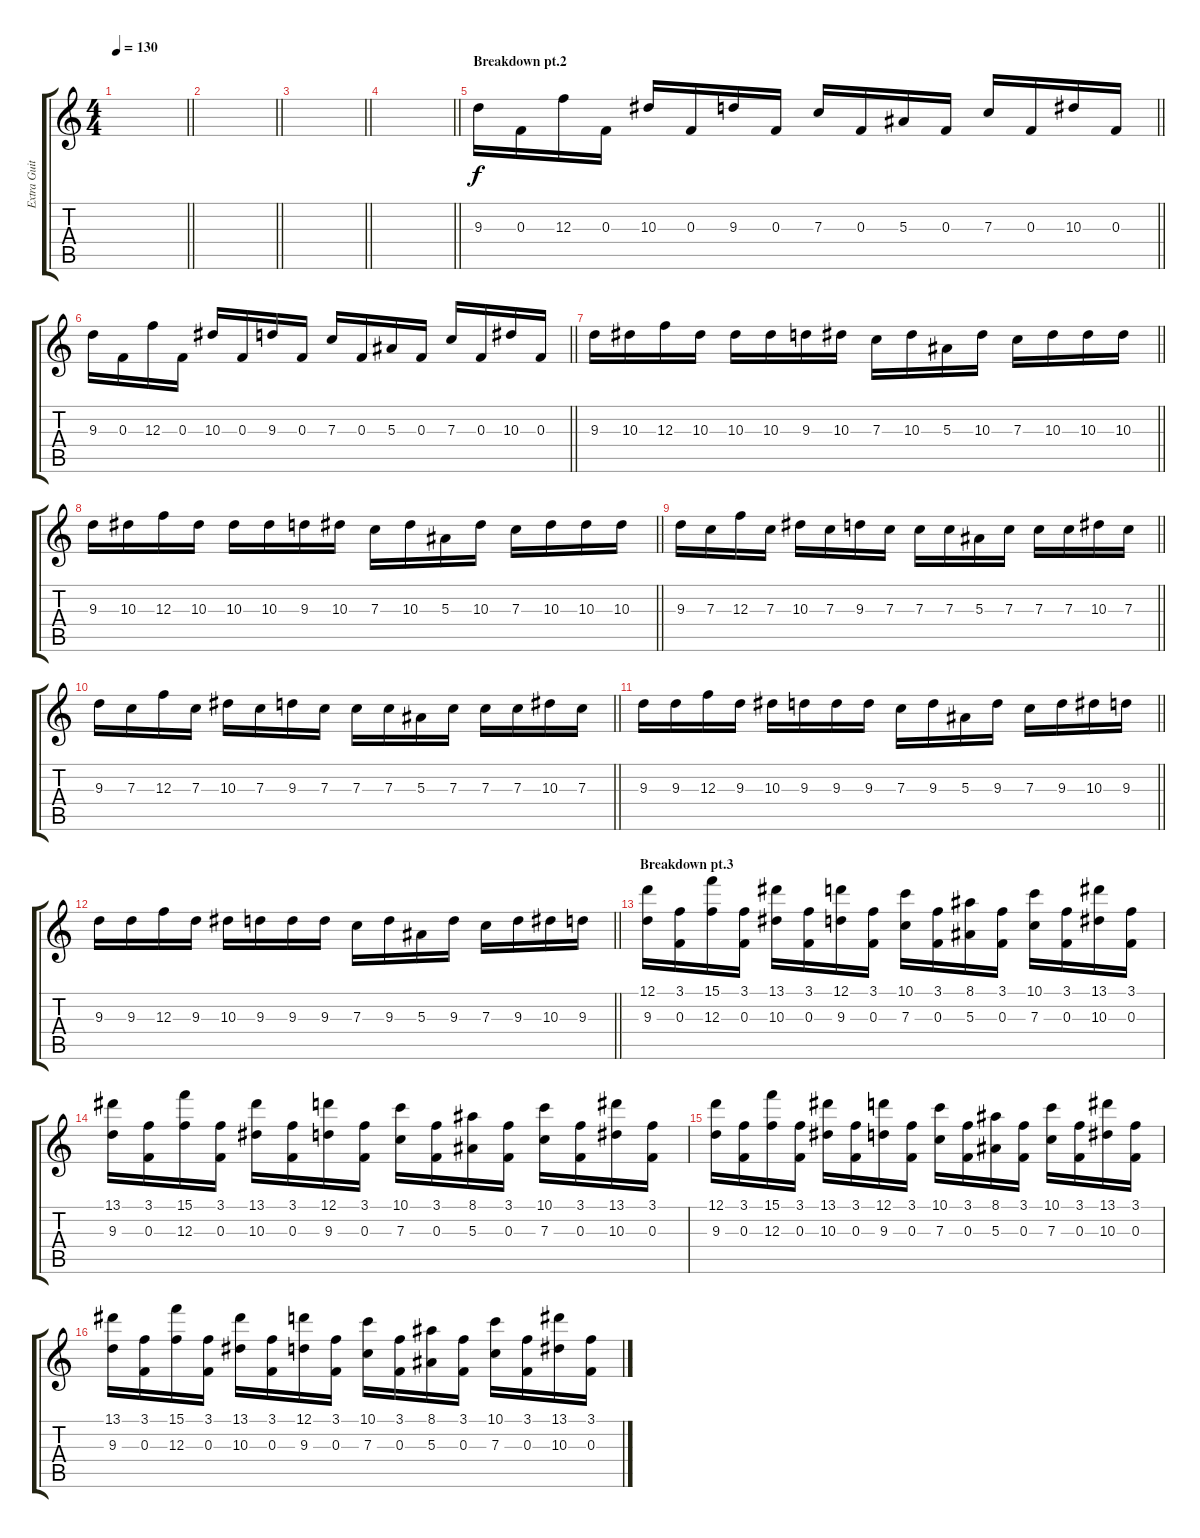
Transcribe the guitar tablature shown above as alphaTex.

\track ("Extra Guitar" "Extra Guit") {instrument overdrivenguitar}
\staff {score tabs}
\tuning (D4 A3 F3 C3 G2 C2) {hide}
\ts (4 4)
\tempo 130
\clef g2
\barLineRight lightlight
\ks c
|
\barLineRight lightlight
|
\barLineRight lightlight
|
\barLineRight lightlight
|
\section ("" "Breakdown pt.2")
\barLineRight lightlight
9.3.16{instrument overdrivenguitar} 0.3.16 12.3.16 0.3.16 10.3.16 0.3.16 9.3.16 0.3.16 7.3.16 0.3.16 5.3.16 0.3.16 7.3.16 0.3.16 10.3.16 0.3.16 |
\barLineRight lightlight
9.3.16 0.3.16 12.3.16 0.3.16 10.3.16 0.3.16 9.3.16 0.3.16 7.3.16 0.3.16 5.3.16 0.3.16 7.3.16 0.3.16 10.3.16 0.3.16 |
\barLineRight lightlight
9.3.16 10.3.16 12.3.16 10.3.16 10.3.16 10.3.16 9.3.16 10.3.16 7.3.16 10.3.16 5.3.16 10.3.16 7.3.16 10.3.16 10.3.16 10.3.16 |
\barLineRight lightlight
9.3.16 10.3.16 12.3.16 10.3.16 10.3.16 10.3.16 9.3.16 10.3.16 7.3.16 10.3.16 5.3.16 10.3.16 7.3.16 10.3.16 10.3.16 10.3.16 |
\barLineRight lightlight
9.3.16 7.3.16 12.3.16 7.3.16 10.3.16 7.3.16 9.3.16 7.3.16 7.3.16 7.3.16 5.3.16 7.3.16 7.3.16 7.3.16 10.3.16 7.3.16 |
\barLineRight lightlight
9.3.16 7.3.16 12.3.16 7.3.16 10.3.16 7.3.16 9.3.16 7.3.16 7.3.16 7.3.16 5.3.16 7.3.16 7.3.16 7.3.16 10.3.16 7.3.16 |
\barLineRight lightlight
9.3.16 9.3.16 12.3.16 9.3.16 10.3.16 9.3.16 9.3.16 9.3.16 7.3.16 9.3.16 5.3.16 9.3.16 7.3.16 9.3.16 10.3.16 9.3.16 |
\barLineRight lightlight
9.3.16 9.3.16 12.3.16 9.3.16 10.3.16 9.3.16 9.3.16 9.3.16 7.3.16 9.3.16 5.3.16 9.3.16 7.3.16 9.3.16 10.3.16 9.3.16 |
\section ("" "Breakdown pt.3")
(12.1 9.3).16{instrument overdrivenguitar} (3.1 0.3).16 (15.1 12.3).16 (3.1 0.3).16 (13.1 10.3).16 (3.1 0.3).16 (12.1 9.3).16 (3.1 0.3).16 (10.1 7.3).16 (3.1 0.3).16 (8.1 5.3).16 (3.1 0.3).16 (10.1 7.3).16 (3.1 0.3).16 (13.1 10.3).16 (3.1 0.3).16 |
(13.1 9.3).16 (3.1 0.3).16 (15.1 12.3).16 (3.1 0.3).16 (13.1 10.3).16 (3.1 0.3).16 (12.1 9.3).16 (3.1 0.3).16 (10.1 7.3).16 (3.1 0.3).16 (8.1 5.3).16 (3.1 0.3).16 (10.1 7.3).16 (3.1 0.3).16 (13.1 10.3).16 (3.1 0.3).16 |
(12.1 9.3).16 (3.1 0.3).16 (15.1 12.3).16 (3.1 0.3).16 (13.1 10.3).16 (3.1 0.3).16 (12.1 9.3).16 (3.1 0.3).16 (10.1 7.3).16 (3.1 0.3).16 (8.1 5.3).16 (3.1 0.3).16 (10.1 7.3).16 (3.1 0.3).16 (13.1 10.3).16 (3.1 0.3).16 |
(13.1 9.3).16 (3.1 0.3).16 (15.1 12.3).16 (3.1 0.3).16 (13.1 10.3).16 (3.1 0.3).16 (12.1 9.3).16 (3.1 0.3).16 (10.1 7.3).16 (3.1 0.3).16 (8.1 5.3).16 (3.1 0.3).16 (10.1 7.3).16 (3.1 0.3).16 (13.1 10.3).16 (3.1 0.3).16
